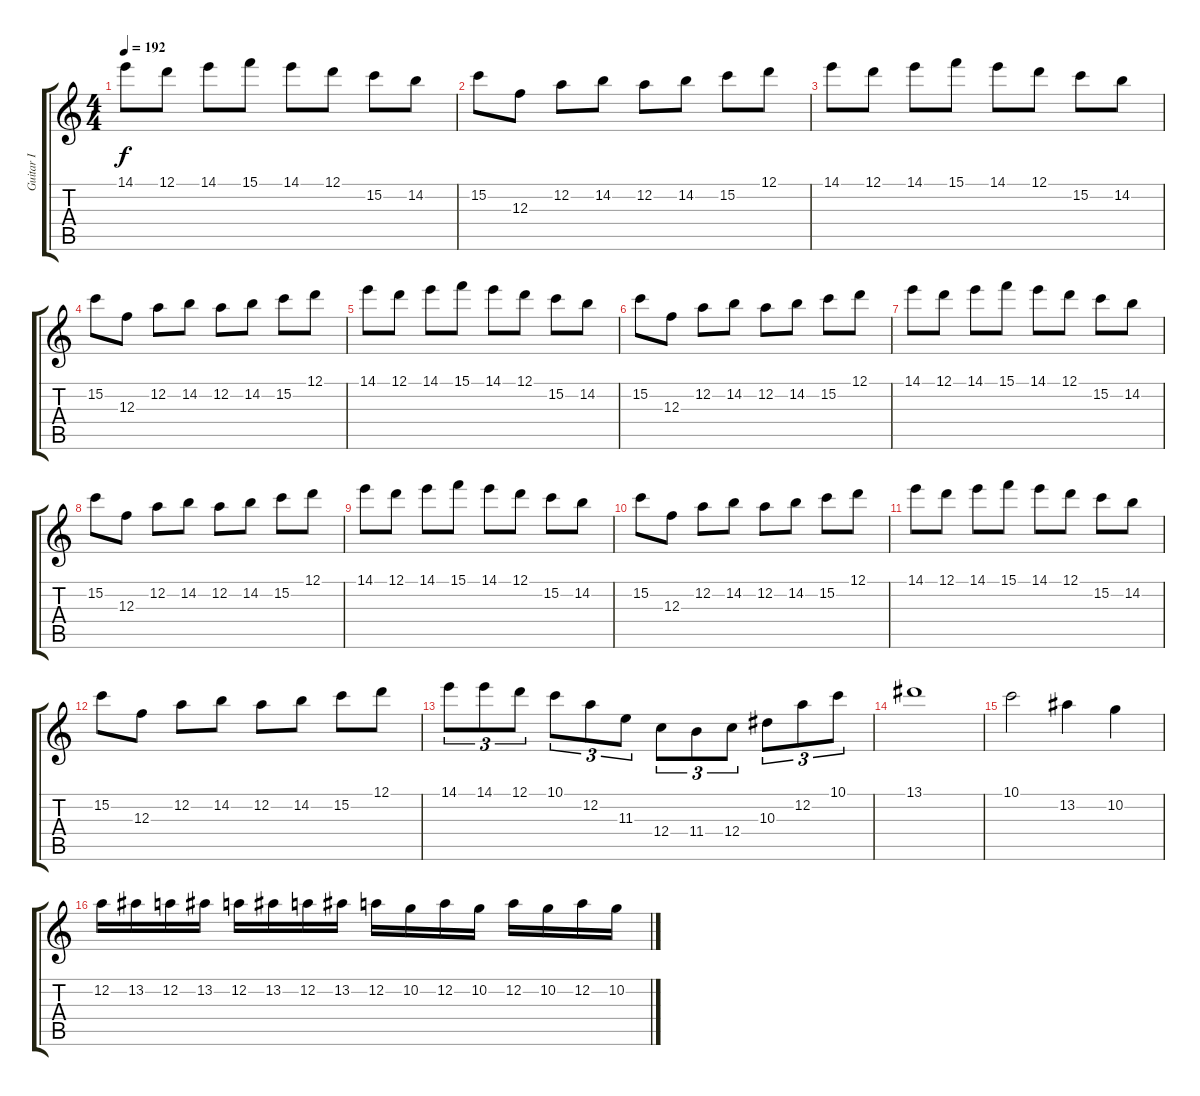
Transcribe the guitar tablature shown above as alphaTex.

\track ("Guitar I" "Guitar I") {instrument distortionguitar}
\staff {score tabs}
\tuning (D4 A3 F3 C3 G2 D2) {hide}
\ts (4 4)
\tempo 192
\clef g2
\ks c
14.1.8{dy f} 12.1.8 14.1.8 15.1.8 14.1.8 12.1.8 15.2.8 14.2.8 |
15.2.8 12.3.8 12.2.8 14.2.8 12.2.8 14.2.8 15.2.8 12.1.8 |
14.1.8 12.1.8 14.1.8 15.1.8 14.1.8 12.1.8 15.2.8 14.2.8 |
15.2.8 12.3.8 12.2.8 14.2.8 12.2.8 14.2.8 15.2.8 12.1.8 |
14.1.8 12.1.8 14.1.8 15.1.8 14.1.8 12.1.8 15.2.8 14.2.8 |
15.2.8 12.3.8 12.2.8 14.2.8 12.2.8 14.2.8 15.2.8 12.1.8 |
14.1.8 12.1.8 14.1.8 15.1.8 14.1.8 12.1.8 15.2.8 14.2.8 |
15.2.8 12.3.8 12.2.8 14.2.8 12.2.8 14.2.8 15.2.8 12.1.8 |
14.1.8 12.1.8 14.1.8 15.1.8 14.1.8 12.1.8 15.2.8 14.2.8 |
15.2.8 12.3.8 12.2.8 14.2.8 12.2.8 14.2.8 15.2.8 12.1.8 |
14.1.8 12.1.8 14.1.8 15.1.8 14.1.8 12.1.8 15.2.8 14.2.8 |
15.2.8 12.3.8 12.2.8 14.2.8 12.2.8 14.2.8 15.2.8 12.1.8 |
14.1.8{tu (3 2)} 14.1.8{tu (3 2)} 12.1.8{tu (3 2)} 10.1.8{tu (3 2)} 12.2.8{tu (3 2)} 11.3.8{tu (3 2)} 12.4.8{tu (3 2)} 11.4.8{tu (3 2)} 12.4.8{tu (3 2)} 10.3.8{tu (3 2)} 12.2.8{tu (3 2)} 10.1.8{tu (3 2)} |
13.1.1 |
10.1.2 13.2.4 10.2.4 |
12.2.16 13.2.16 12.2.16 13.2.16 12.2.16 13.2.16 12.2.16 13.2.16 12.2.16 10.2.16 12.2.16 10.2.16 12.2.16 10.2.16 12.2.16 10.2.16
